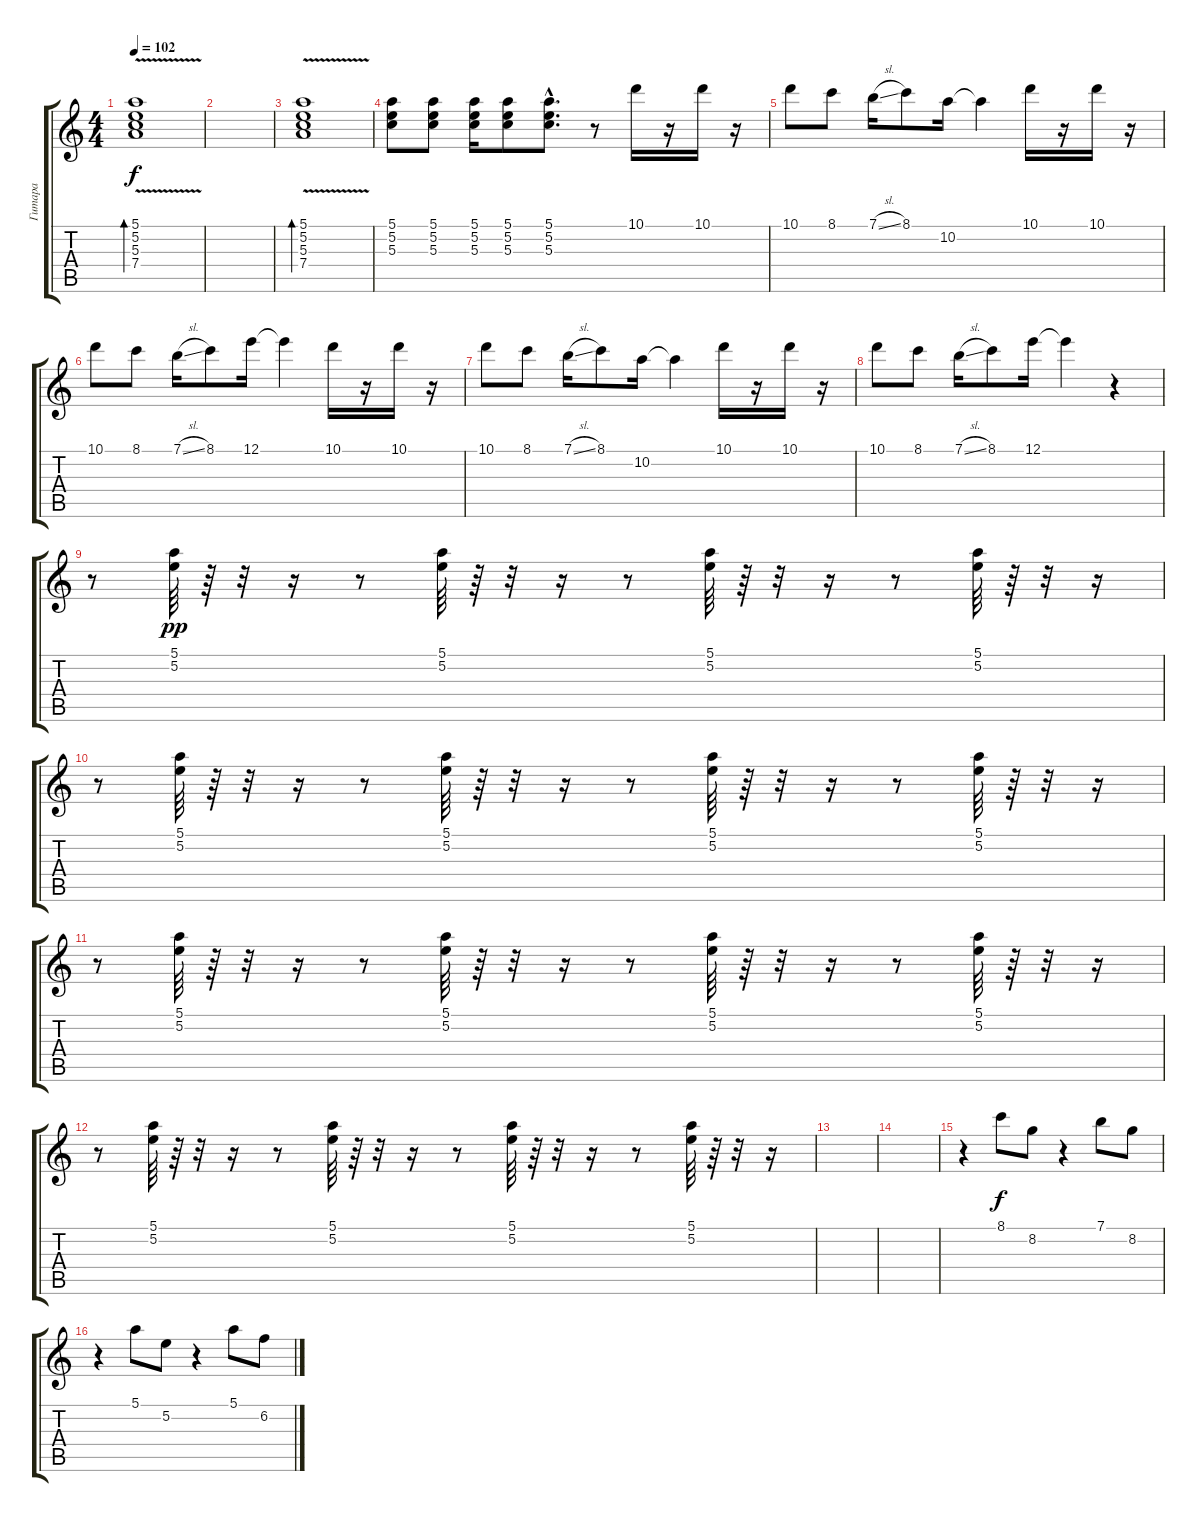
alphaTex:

\track ("Гитара " "Гитара ") {instrument electricguitarclean}
\staff {score tabs}
\tuning (E4 B3 G3 D3 A2 E2) {hide}
\ts (4 4)
\tempo 102
\clef g2
\ks c
(5.1{v} 5.2 5.3 7.4).1{bd 120 dy f instrument electricguitarclean} |
|
(5.1{v} 5.2 5.3 7.4).1{bd 120} |
(5.1 5.2 5.3).8 (5.1 5.2 5.3).8 (5.1 5.2 5.3).16 (5.1 5.2 5.3).8 (5.1{hac} 5.2{hac} 5.3{hac}).8{d} r.8 10.1.16 r.16 10.1.16 r.16 |
10.1.8 8.1.8 7.1{sl}.16 8.1.8 10.2.16 10.2{t}.4 10.1.16 r.16 10.1.16 r.16 |
10.1.8 8.1.8 7.1{sl}.16 8.1.8 12.1.16 12.1{t}.4 10.1.16 r.16 10.1.16 r.16 |
10.1.8 8.1.8 7.1{sl}.16 8.1.8 10.2.16 10.2{t}.4 10.1.16 r.16 10.1.16 r.16 |
10.1.8 8.1.8 7.1{sl}.16 8.1.8 12.1.16 12.1{t}.4 r.4 |
r.8 (5.1 5.2).64{dy pp} r.64 r.32 r.16 r.8 (5.1 5.2).64 r.64 r.32 r.16 r.8 (5.1 5.2).64 r.64 r.32 r.16 r.8 (5.1 5.2).64 r.64 r.32 r.16 |
r.8 (5.1 5.2).64 r.64 r.32 r.16 r.8 (5.1 5.2).64 r.64 r.32 r.16 r.8 (5.1 5.2).64 r.64 r.32 r.16 r.8 (5.1 5.2).64 r.64 r.32 r.16 |
r.8 (5.1 5.2).64 r.64 r.32 r.16 r.8 (5.1 5.2).64 r.64 r.32 r.16 r.8 (5.1 5.2).64 r.64 r.32 r.16 r.8 (5.1 5.2).64 r.64 r.32 r.16 |
r.8 (5.1 5.2).64 r.64 r.32 r.16 r.8 (5.1 5.2).64 r.64 r.32 r.16 r.8 (5.1 5.2).64 r.64 r.32 r.16 r.8 (5.1 5.2).64 r.64 r.32 r.16 |
|
|
r.4 8.1.8{dy f} 8.2.8 r.4 7.1.8 8.2.8 |
r.4 5.1.8 5.2.8 r.4 5.1.8 6.2.8
